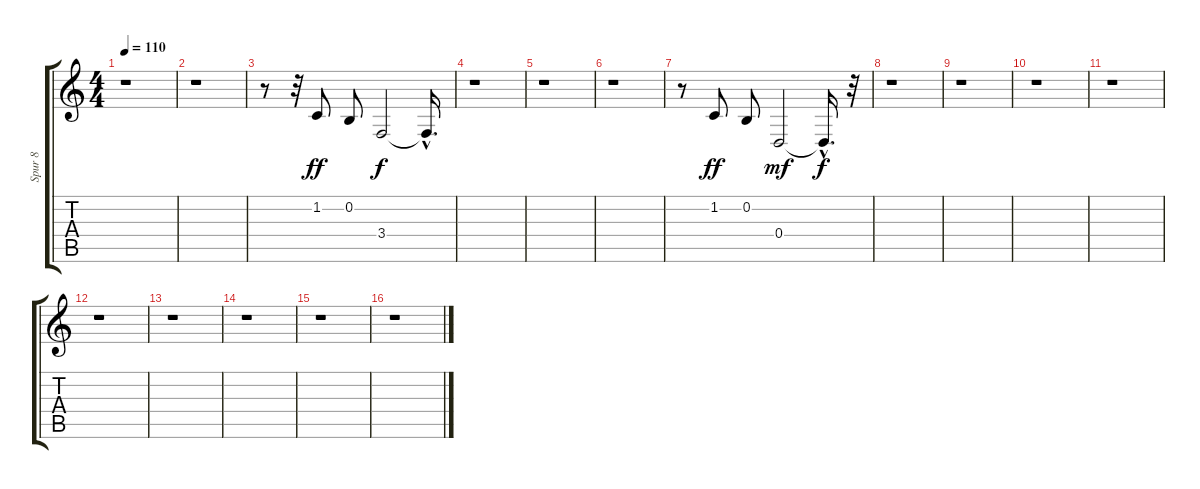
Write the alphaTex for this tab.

\track ("Spur 8" "Spur 8") {instrument synthstrings1}
\staff {score tabs}
\tuning (E4 B3 G3 D3 A2 E2) {hide}
\ts (4 4)
\tempo 110
\clef g2
\ks c
r.1{dy f} |
r.1 |
r.8 r.32 1.2.8{dy ff} 0.2.8 3.4.2{dy f} 3.4{hac t}.16{d} |
r.1 |
r.1 |
r.1 |
r.8 1.2.8{dy ff} 0.2.8 0.4.2{dy mf} 0.4{hac t}.16{d dy f} r.32 |
r.1 |
r.1 |
r.1 |
r.1 |
r.1 |
r.1 |
r.1 |
r.1 |
r.1
